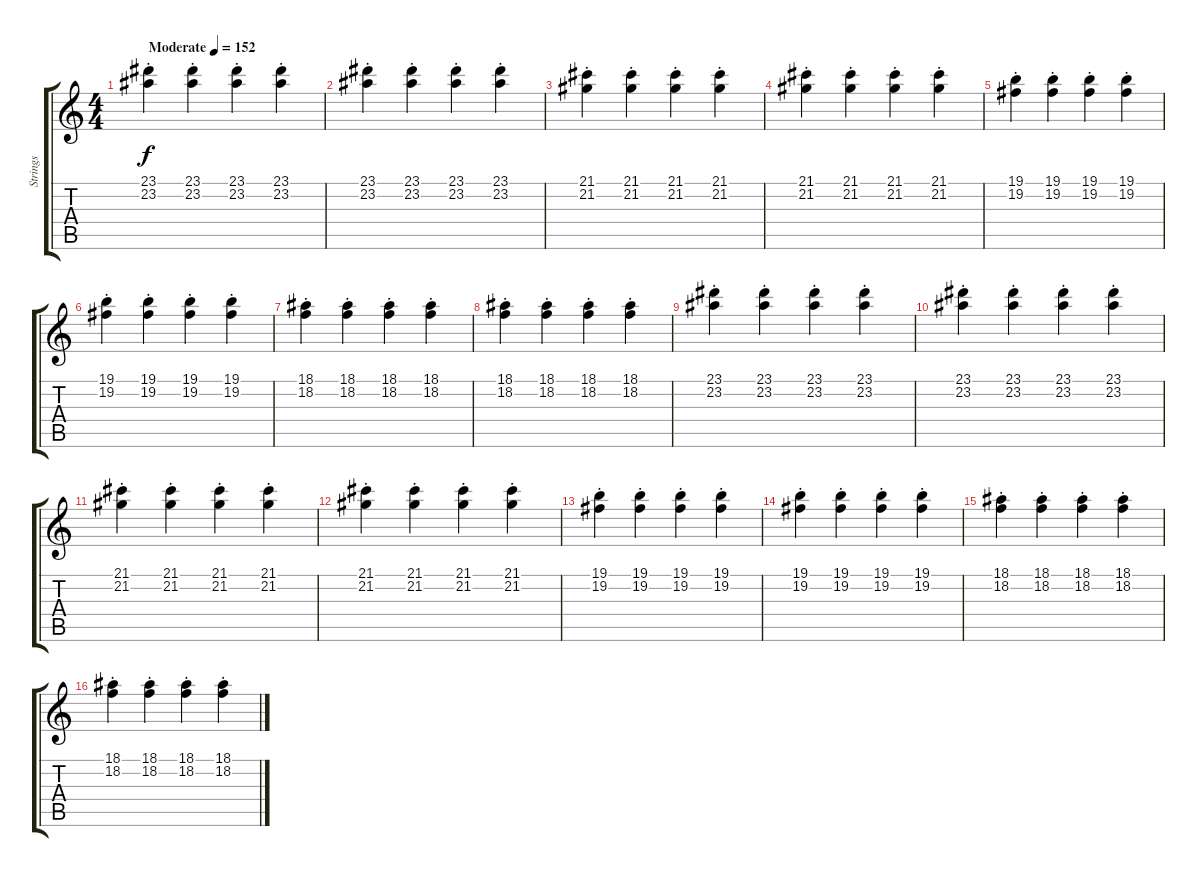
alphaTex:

\track ("Strings" "Strings") {instrument stringensemble1}
\staff {score tabs}
\tuning (E4 B3 G3 D3 A2 E2) {hide}
\ts (4 4)
\tempo (152 "Moderate")
\clef g2
\ks c
(23.1{st} 23.2{st}).4{dy f instrument stringensemble1} (23.1{st} 23.2{st}).4 (23.1{st} 23.2{st}).4 (23.1{st} 23.2{st}).4 |
(23.1{st} 23.2{st}).4 (23.1{st} 23.2{st}).4 (23.1{st} 23.2{st}).4 (23.1{st} 23.2{st}).4 |
(21.1{st} 21.2{st}).4 (21.1{st} 21.2{st}).4 (21.1{st} 21.2{st}).4 (21.1{st} 21.2{st}).4 |
(21.1{st} 21.2{st}).4 (21.1{st} 21.2{st}).4 (21.1{st} 21.2{st}).4 (21.1{st} 21.2{st}).4 |
(19.1{st} 19.2{st}).4 (19.1{st} 19.2{st}).4 (19.1{st} 19.2{st}).4 (19.1{st} 19.2{st}).4 |
(19.1{st} 19.2{st}).4 (19.1{st} 19.2{st}).4 (19.1{st} 19.2{st}).4 (19.1{st} 19.2{st}).4 |
(18.1{st} 18.2{st}).4 (18.1{st} 18.2{st}).4 (18.1{st} 18.2{st}).4 (18.1{st} 18.2{st}).4 |
(18.1{st} 18.2{st}).4 (18.1{st} 18.2{st}).4 (18.1{st} 18.2{st}).4 (18.1{st} 18.2{st}).4 |
(23.1{st} 23.2{st}).4 (23.1{st} 23.2{st}).4 (23.1{st} 23.2{st}).4 (23.1{st} 23.2{st}).4 |
(23.1{st} 23.2{st}).4 (23.1{st} 23.2{st}).4 (23.1{st} 23.2{st}).4 (23.1{st} 23.2{st}).4 |
(21.1{st} 21.2{st}).4 (21.1{st} 21.2{st}).4 (21.1{st} 21.2{st}).4 (21.1{st} 21.2{st}).4 |
(21.1{st} 21.2{st}).4 (21.1{st} 21.2{st}).4 (21.1{st} 21.2{st}).4 (21.1{st} 21.2{st}).4 |
(19.1{st} 19.2{st}).4 (19.1{st} 19.2{st}).4 (19.1{st} 19.2{st}).4 (19.1{st} 19.2{st}).4 |
(19.1{st} 19.2{st}).4 (19.1{st} 19.2{st}).4 (19.1{st} 19.2{st}).4 (19.1{st} 19.2{st}).4 |
(18.1{st} 18.2{st}).4 (18.1{st} 18.2{st}).4 (18.1{st} 18.2{st}).4 (18.1{st} 18.2{st}).4 |
(18.1{st} 18.2{st}).4 (18.1{st} 18.2{st}).4 (18.1{st} 18.2{st}).4 (18.1{st} 18.2{st}).4
